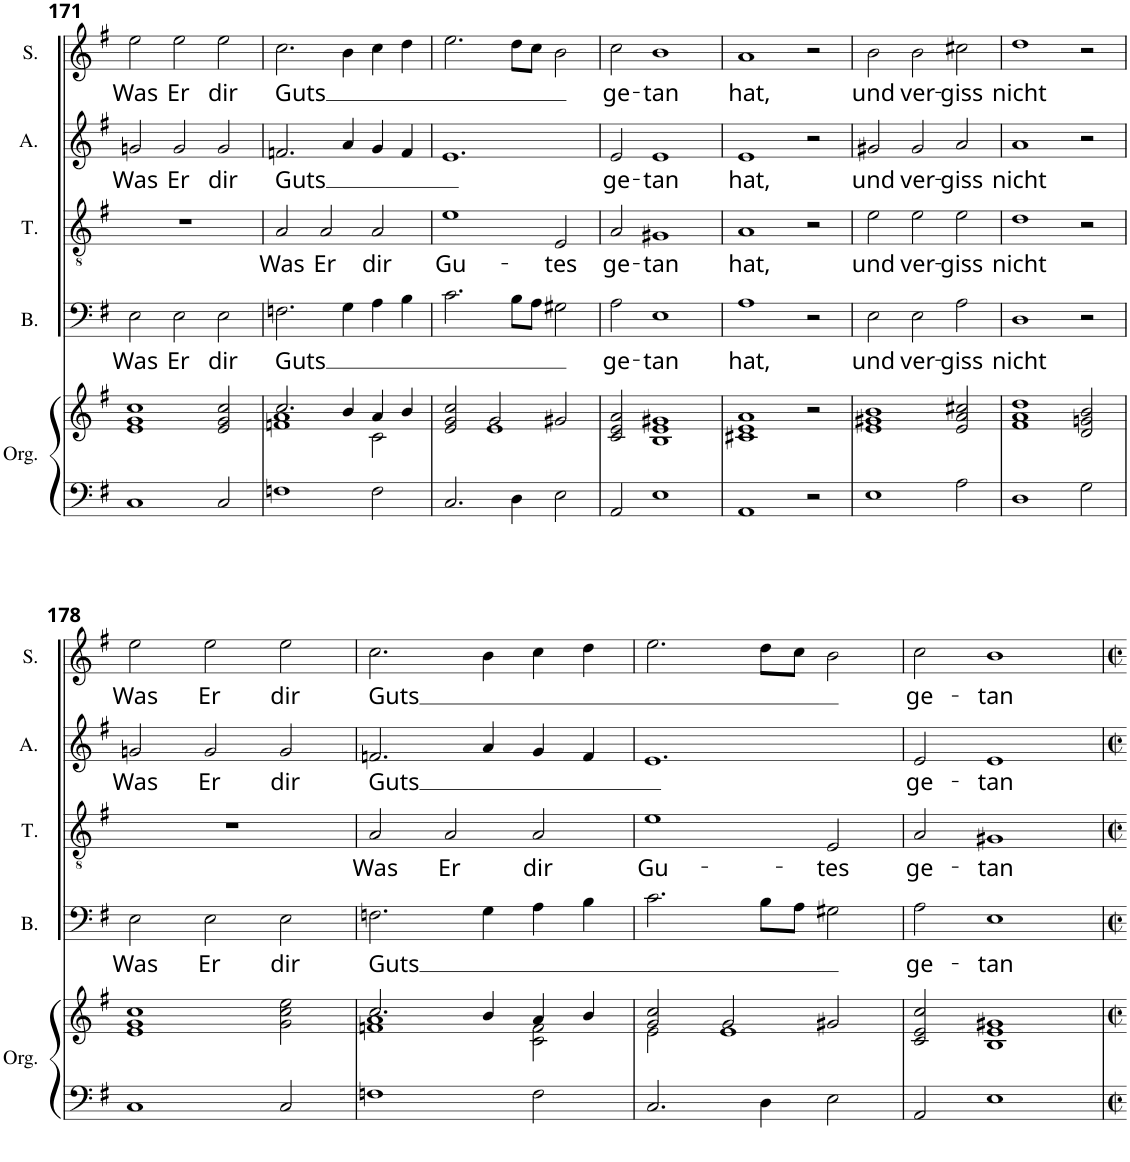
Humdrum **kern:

**kern	**kern	**kern	**text	**kern	**text	**kern	**text	**kern	**text
*part5	*part5	*part4	*part4	*part3	*part3	*part2	*part2	*part1	*part1
*staff6	*staff5	*staff4	*staff4	*staff3	*staff3	*staff2	*staff2	*staff1	*staff1
*I"Orgue	*	*I"Basse	*	*I"Ténor	*	*I"Alto	*	*I"Soprano	*
*I'Org.	*	*I'B.	*	*I'T.	*	*I'A.	*	*I'S.	*
!!LO:PB:g=z
*clefF4	*clefG2	*clefF4	*	*clefGv2	*	*clefG2	*	*clefG2	*
*k[f#]	*k[f#]	*k[f#]	*	*k[f#]	*	*k[f#]	*	*k[f#]	*
*M3/2	*M3/2	*M3/2	*	*M3/2	*	*M3/2	*	*M3/2	*
=171	=171	=171	=171	=171	=171	=171	=171	=171	=171
!	!	!	!LO:LY:b	!	!	!	!LO:LY:b	!	!LO:LY:b
1C	1e 1g 1cc	2E\	Was	1.r	.	2gn/	Was	2ee\	Was
!	!	!	!LO:LY:b	!	!	!	!LO:LY:b	!	!LO:LY:b
.	.	2E\	Er	.	.	2g/	Er	2ee\	Er
!	!	!	!LO:LY:b	!	!	!	!LO:LY:b	!	!LO:LY:b
2C/	2e/ 2g/ 2cc/	2E\	dir	.	.	2g/	dir	2ee\	dir
=172	=172	=172	=172	=172	=172	=172	=172	=172	=172
*	*^	*	*	*	*	*	*	*	*
!	!	!	!	!LO:LY:b	!	!LO:LY:b	!	!LO:LY:b	!	!LO:LY:b
1Fn	2.cc/	1fn 1a	2.Fn\	Guts	2A/	Was	2.fn/	Guts	2.cc\	Guts
!	!	!	!	!	!	!LO:LY:b	!	!	!	!
.	.	.	.	.	2A/	Er	.	.	.	.
.	4b/	.	4G\	.	.	.	4a/	.	4b\	.
!	!	!	!	!	!	!LO:LY:b	!	!	!	!
2F\	4a/	2c\	4A\	.	2A/	dir	4g/	.	4cc\	.
.	4b/	.	4B\	.	.	.	4f/	.	4dd\	.
=173	=173	=173	=173	=173	=173	=173	=173	=173	=173	=173
!	!	!	!	!	!	!LO:LY:b	!	!	!	!
2.C/	2e/ 2g/ 2cc/	2ryy	2.c\	.	1e	Gu-	1.e	.	2.ee\	.
.	2g/	1e	.	.	.	.	.	.	.	.
4D\	.	.	8B\L	.	.	.	.	.	8dd\L	.
.	.	.	8A\J	.	.	.	.	.	8cc\J	.
!	!	!	!	!	!	!LO:LY:b	!	!	!	!
2E\	2g#X/	.	2G#X\	.	2E/	-tes	.	.	2b\	.
*	*v	*v	*	*	*	*	*	*	*	*
=174	=174	=174	=174	=174	=174	=174	=174	=174	=174
!	!	!	!LO:LY:b	!	!LO:LY:b	!	!LO:LY:b	!	!LO:LY:b
2AA/	2c/ 2e/ 2a/	2A\	ge-	2A/	ge-	2e/	ge-	2cc\	ge-
!	!	!	!LO:LY:b	!	!LO:LY:b	!	!LO:LY:b	!	!LO:LY:b
1E	1B 1e 1g#X	1E	-tan	1G#X	-tan	1e	-tan	1b	-tan
=175	=175	=175	=175	=175	=175	=175	=175	=175	=175
!	!	!	!LO:LY:b	!	!LO:LY:b	!	!LO:LY:b	!	!LO:LY:b
1AA	1c#X 1e 1a	1A	hat,	1A	hat,	1e	hat,	1a	hat,
2r	2r	2r	.	2r	.	2r	.	2r	.
=176	=176	=176	=176	=176	=176	=176	=176	=176	=176
!	!	!	!LO:LY:b	!	!LO:LY:b	!	!LO:LY:b	!	!LO:LY:b
1E	1e 1g#X 1b	2E\	und	2e\	und	2g#X/	und	2b\	und
!	!	!	!LO:LY:b	!	!LO:LY:b	!	!LO:LY:b	!	!LO:LY:b
.	.	2E\	ver-	2e\	ver-	2g#/	ver-	2b\	ver-
!	!	!	!LO:LY:b	!	!LO:LY:b	!	!LO:LY:b	!	!LO:LY:b
2A\	2e/ 2a/ 2cc#X/	2A\	-giss	2e\	-giss	2a/	-giss	2cc#X\	-giss
=177	=177	=177	=177	=177	=177	=177	=177	=177	=177
!	!	!	!LO:LY:b	!	!LO:LY:b	!	!LO:LY:b	!	!LO:LY:b
1D	1f# 1a 1dd	1D	nicht	1d	nicht	1a	nicht	1dd	nicht
2G\	2d/ 2gn/ 2b/	2r	.	2r	.	2r	.	2r	.
!!LO:LB:g=z
=178	=178	=178	=178	=178	=178	=178	=178	=178	=178
!	!	!	!LO:LY:b	!	!	!	!LO:LY:b	!	!LO:LY:b
1C	1e 1g 1cc	2E\	Was	1.r	.	2gn/	Was	2ee\	Was
!	!	!	!LO:LY:b	!	!	!	!LO:LY:b	!	!LO:LY:b
.	.	2E\	Er	.	.	2g/	Er	2ee\	Er
!	!	!	!LO:LY:b	!	!	!	!LO:LY:b	!	!LO:LY:b
2C/	2g\ 2cc\ 2ee\	2E\	dir	.	.	2g/	dir	2ee\	dir
=179	=179	=179	=179	=179	=179	=179	=179	=179	=179
*	*^	*	*	*	*	*	*	*	*
!	!	!	!	!LO:LY:b	!	!LO:LY:b	!	!LO:LY:b	!	!LO:LY:b
1Fn	2.cc/	1fn 1a	2.Fn\	Guts	2A/	Was	2.fn/	Guts	2.cc\	Guts
!	!	!	!	!	!	!LO:LY:b	!	!	!	!
.	.	.	.	.	2A/	Er	.	.	.	.
.	4b/	.	4G\	.	.	.	4a/	.	4b\	.
!	!	!	!	!	!	!LO:LY:b	!	!	!	!
2F\	4a/	2c\ 2f\	4A\	.	2A/	dir	4g/	.	4cc\	.
.	4b/	.	4B\	.	.	.	4f/	.	4dd\	.
=180	=180	=180	=180	=180	=180	=180	=180	=180	=180	=180
!	!	!	!	!	!	!LO:LY:b	!	!	!	!
2.C/	2g/ 2cc/	2e\	2.c\	.	1e	Gu-	1.e	.	2.ee\	.
.	2g/	1e	.	.	.	.	.	.	.	.
4D\	.	.	8B\L	.	.	.	.	.	8dd\L	.
.	.	.	8A\J	.	.	.	.	.	8cc\J	.
!	!	!	!	!	!	!LO:LY:b	!	!	!	!
2E\	2g#X/	.	2G#X\	.	2E/	-tes	.	.	2b\	.
*	*v	*v	*	*	*	*	*	*	*	*
=181	=181	=181	=181	=181	=181	=181	=181	=181	=181
!	!	!	!LO:LY:b	!	!LO:LY:b	!	!LO:LY:b	!	!LO:LY:b
2AA/	2c/ 2e/ 2cc/	2A\	ge-	2A/	ge-	2e/	ge-	2cc\	ge-
!	!	!	!LO:LY:b	!	!LO:LY:b	!	!LO:LY:b	!	!LO:LY:b
1E	1B 1e 1g#X	1E	-tan	1G#X	-tan	1e	-tan	1b	-tan
=	=	=	=	=	=	=	=	=	=
*-	*-	*-	*-	*-	*-	*-	*-	*-	*-
